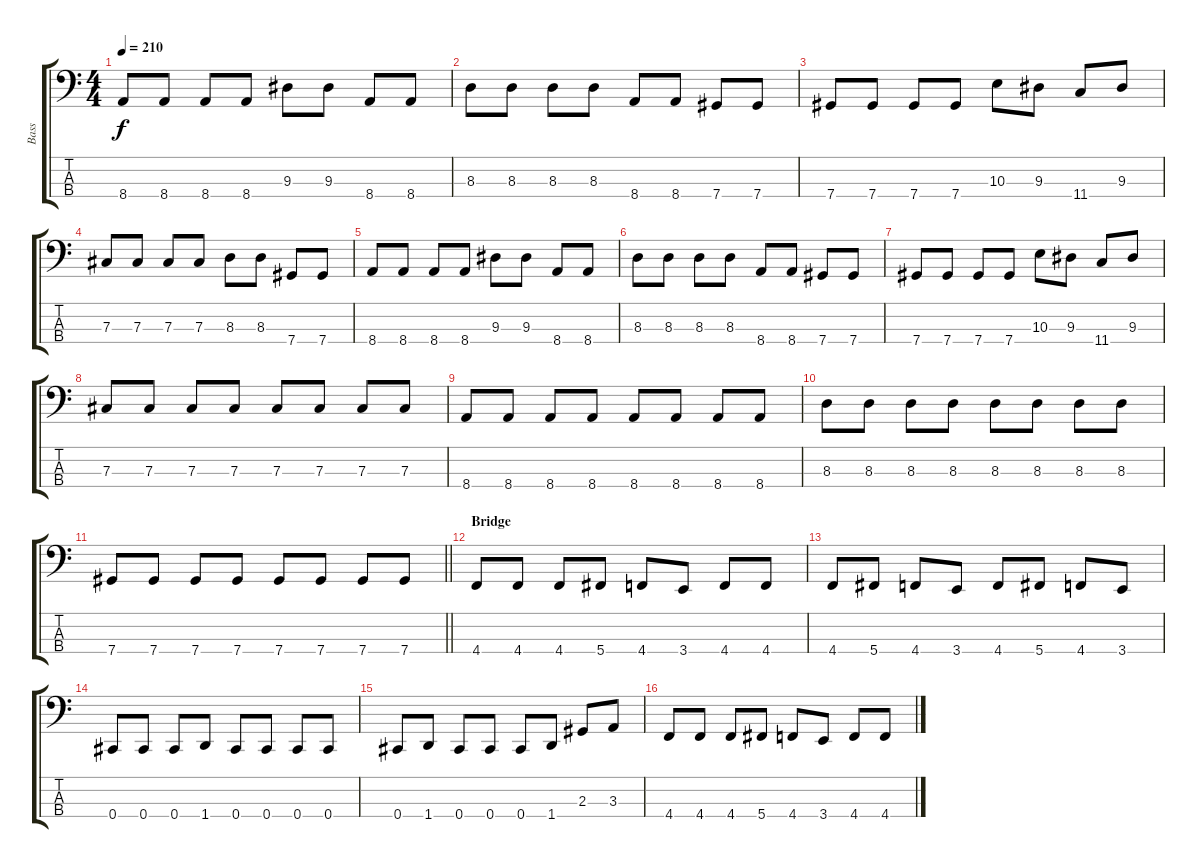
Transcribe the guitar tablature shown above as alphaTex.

\track ("Bass" "Bass") {instrument electricbassfinger}
\staff {score tabs}
\tuning (E2 B1 Gb1 Db1) {hide}
\ts (4 4)
\tempo 210
\clef f4
\ks c
8.4.8{dy f} 8.4.8 8.4.8 8.4.8 9.3.8 9.3.8 8.4.8 8.4.8 |
8.3.8 8.3.8 8.3.8 8.3.8 8.4.8 8.4.8 7.4.8 7.4.8 |
7.4.8 7.4.8 7.4.8 7.4.8 10.3.8 9.3.8 11.4.8 9.3.8 |
7.3.8 7.3.8 7.3.8 7.3.8 8.3.8 8.3.8 7.4.8 7.4.8 |
8.4.8 8.4.8 8.4.8 8.4.8 9.3.8 9.3.8 8.4.8 8.4.8 |
8.3.8 8.3.8 8.3.8 8.3.8 8.4.8 8.4.8 7.4.8 7.4.8 |
7.4.8 7.4.8 7.4.8 7.4.8 10.3.8 9.3.8 11.4.8 9.3.8 |
7.3.8 7.3.8 7.3.8 7.3.8 7.3.8 7.3.8 7.3.8 7.3.8 |
8.4.8 8.4.8 8.4.8 8.4.8 8.4.8 8.4.8 8.4.8 8.4.8 |
8.3.8 8.3.8 8.3.8 8.3.8 8.3.8 8.3.8 8.3.8 8.3.8 |
\barLineRight lightlight
7.4.8 7.4.8 7.4.8 7.4.8 7.4.8 7.4.8 7.4.8 7.4.8 |
\section ("" "Bridge")
4.4.8 4.4.8 4.4.8 5.4.8 4.4.8 3.4.8 4.4.8 4.4.8 |
4.4.8 5.4.8 4.4.8 3.4.8 4.4.8 5.4.8 4.4.8 3.4.8 |
0.4.8 0.4.8 0.4.8 1.4.8 0.4.8 0.4.8 0.4.8 0.4.8 |
0.4.8 1.4.8 0.4.8 0.4.8 0.4.8 1.4.8 2.3.8 3.3.8 |
4.4.8 4.4.8 4.4.8 5.4.8 4.4.8 3.4.8 4.4.8 4.4.8
